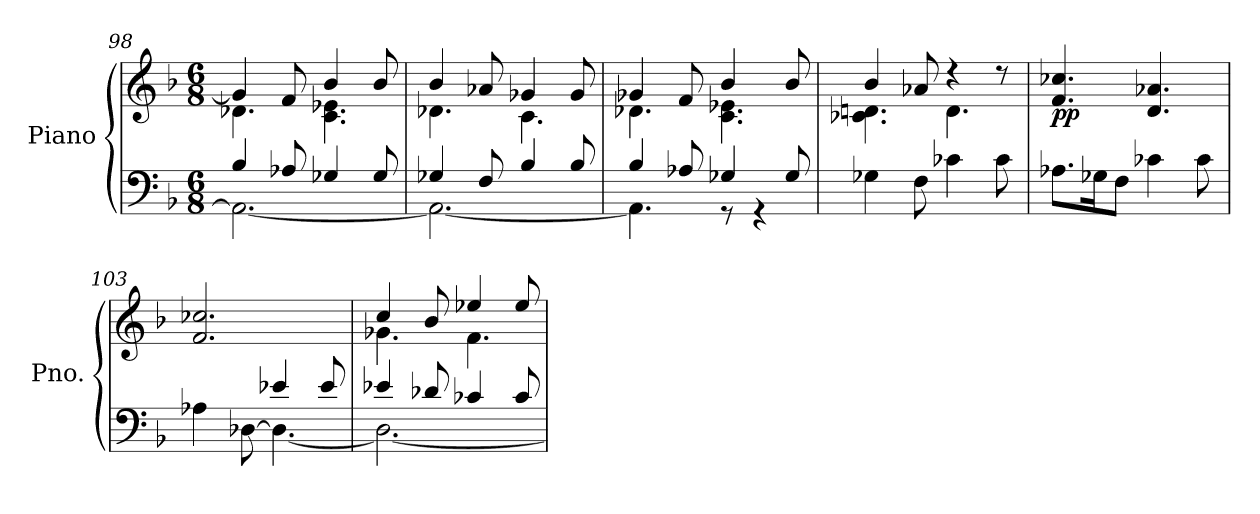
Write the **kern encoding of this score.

**kern	**kern	**dynam
*part1	*part1	*part1
*staff2	*staff1	*staff1/2
*I"Piano	*	*
*I'Pno.	*	*
*clefF4	*clefG2	*
*k[b-]	*k[b-]	*
*M6/8	*M6/8	*
=98	=98	=98
*^	*^	*
4B-/	2.AA-\_	4g-/]	4.d-X\	.
8A-X/	.	8f/	.	.
4G-X/	.	4b-/	4.c\ 4.e-X\	.
8G-/	.	8b-/	.	.
=99	=99	=99	=99	=99
4G-X/	2.AA-\_	4b-/	4.d-X\	.
8F/	.	8a-X/	.	.
4B-/	.	4g-X/	4.c\	.
8B-/	.	8g-/	.	.
!!LO:LB:g=z	!!
=100	=100	=100	=100	=100
4B-/	4.AA-\]	4g-X/	4.d-X\	.
8A-X/	.	8f/	.	.
4G-X/	8r	4b-/	4.c\ 4.e-X\	.
.	4r	.	.	.
8G-/	.	8b-/	.	.
*v	*v	*	*	*
=101	=101	=101	=101
4G-X\	4b-/	4.c-X\ 4.dn\	.
8F\	8a-X/	.	.
4c-X\	4r	4.d\	.
8c-\	8r	.	.
*	*v	*v	*
=102	=102	=102
!	!	!LO:DY:b
8.A-X\L	4.f/ 4.cc-X/	pp
16G-X\K	.	.
8F\J	.	.
4c-X\	4.d/ 4.a-X/	.
8c-\	.	.
=103	=103	=103
*^	*	*
4A-X\	4.rGGyy	2.f/ 2.cc-X/	.
[8D-X\	.	.	.
4e-X/	4.D-\_	.	.
8e-/	.	.	.
=104	=104	=104	=104
*	*	*^	*
4e-X/	2.D-\_	4cc/	4.g-X\	.
8d-X/	.	8b-/	.	.
4c-X/	.	4ee-X/	4.f\	.
8c-/	.	8ee-/	.	.
*v	*v	*	*	*
*	*v	*v	*
=	=	=
*-	*-	*-
